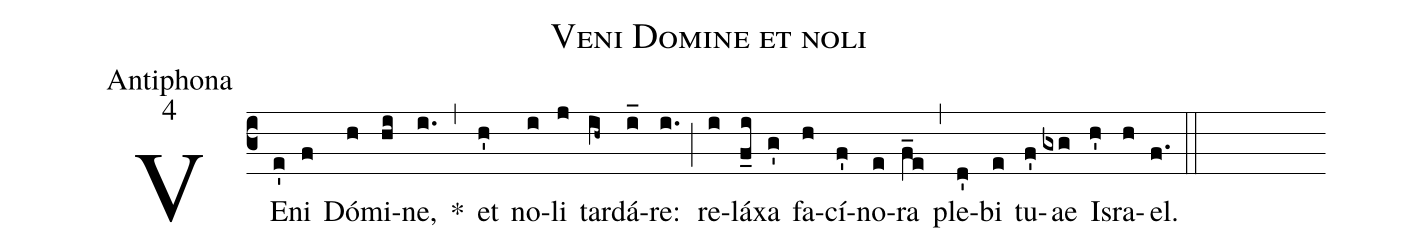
name:Veni Domine et noli;
office-part:Antiphona;
mode:4;
%%
(c3) VE(e')ni(f) Dó(h)mi(hi)ne,(i.) *(,) et(h') no(i)li(j) tar(ih~)dá(i_)re:(i.) (;) re(i)lá(f_i)xa(g') fa(h)cí(f')no(e)ra(f_e) (,) ple(d')bi(e) tu(f')ae(gxg) Is(h')ra(h)el.(f.) (::)
